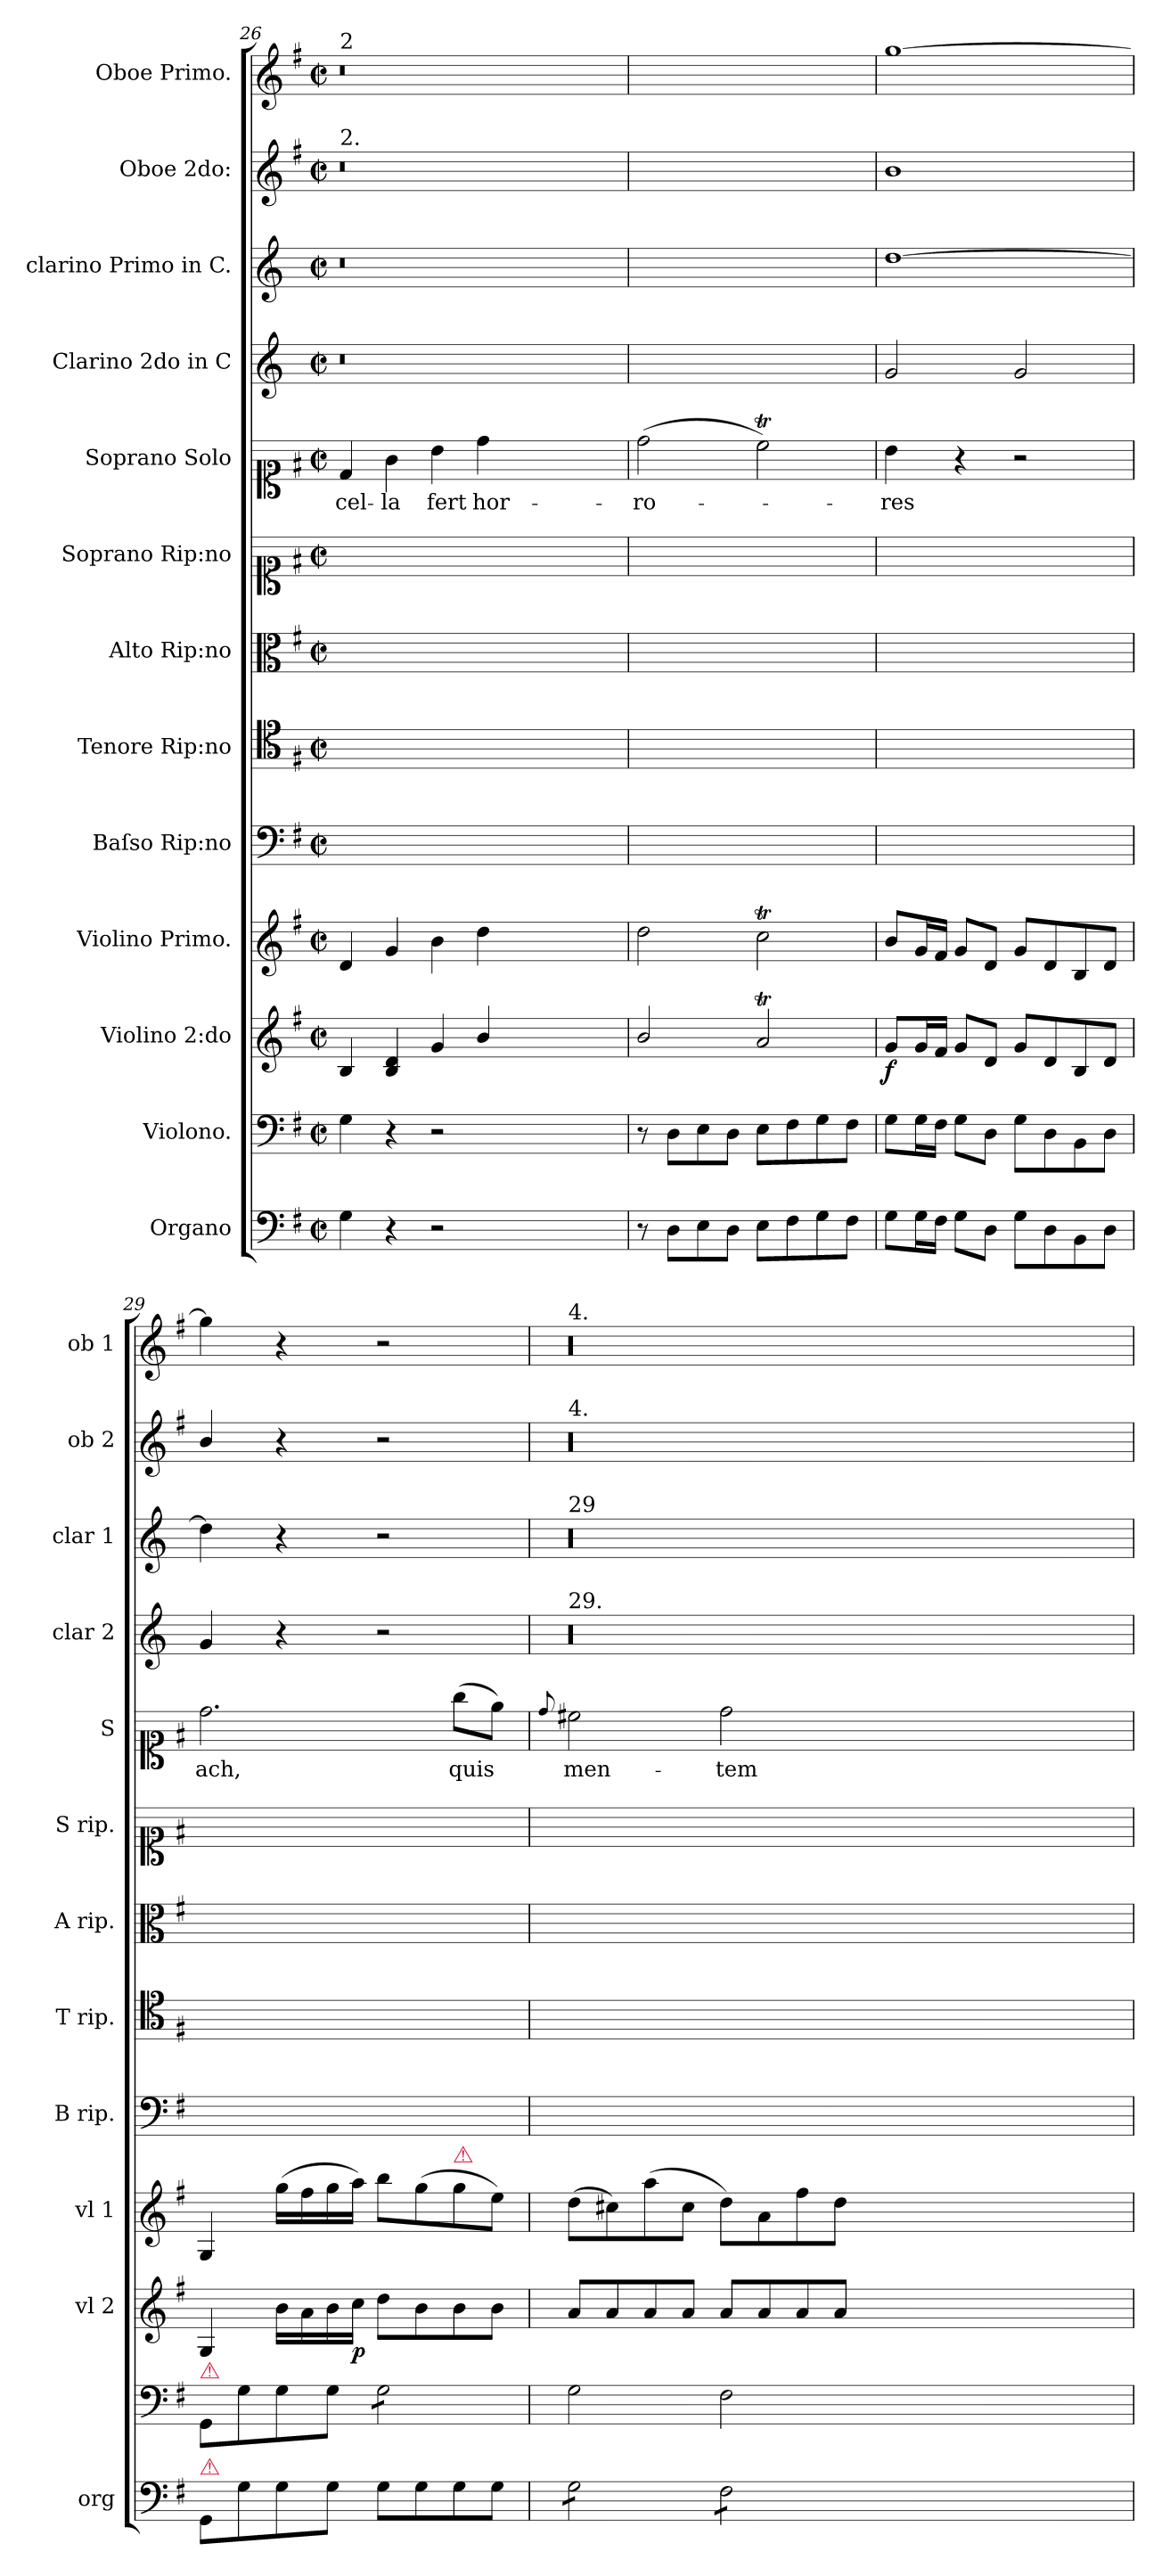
**kern	**kern	**kern	**dynam	**kern	**kern	**kern	**kern	**kern	**kern	**text	**kern	**kern	**kern	**kern
*part13	*part12	*part11	*part11	*part10	*part9	*part8	*part7	*part6	*part5	*part5	*part4	*part3	*part2	*part1
*staff13	*staff12	*staff11	*staff11	*staff10	*staff9	*staff8	*staff7	*staff6	*staff5	*staff5	*staff4	*staff3	*staff2	*staff1
*I"Organo	*I"Violono.	*I"Violino 2:do	*	*I"Violino Primo.	*I"Baſso Rip:no	*I"Tenore Rip:no	*I"Alto Rip:no	*I"Soprano Rip:no	*I"Soprano Solo	*	*I"Clarino 2do in C	*I"clarino Primo in C.	*I"Oboe 2do:	*I"Oboe Primo.
*I'org	*	*I'vl 2	*	*I'vl 1	*I'B rip.	*I'T rip.	*I'A rip.	*I'S rip.	*I'S	*	*I'clar 2	*I'clar 1	*I'ob 2	*I'ob 1
*clefF4	*clefF4	*clefG2	*	*clefG2	*clefF4	*clefC4	*clefC3	*clefC1	*clefC1	*	*clefG2	*clefG2	*clefG2	*clefG2
*k[f#]	*k[f#]	*k[f#]	*	*k[f#]	*k[f#]	*k[f#]	*k[f#]	*k[f#]	*k[f#]	*	*k[]	*k[]	*k[f#]	*k[f#]
*G:	*G:	*G:	*	*G:	*G:	*G:	*G:	*G:	*G:	*	*	*	*G:	*G:
*M2/2	*M2/2	*M2/2	*	*M2/2	*M2/2	*M2/2	*M2/2	*M2/2	*M2/2	*	*M2/2	*M2/2	*M2/2	*M2/2
*met(c|)	*met(c|)	*met(c|)	*	*met(c|)	*met(c|)	*met(c|)	*met(c|)	*met(c|)	*met(c|)	*	*met(c|)	*met(c|)	*met(c|)	*met(c|)
=26	=26	=26	=26	=26	=26	=26	=26	=26	=26	=26	=26	=26	=26	=26
!	!	!	!	!	!	!	!	!	!	!	!	!	!	!LO:TX:a:t=2
!	!	!	!	!	!	!	!	!	!	!	!	!	!LO:TX:a:t=2.	!
4G\	4G\	4B/	.	4d/	1ryy	1ryy	1ryy	1ryy	4d/	-cel-	0r	0r	0r	0r
4r	4r	4B/ 4d/	.	4g/	.	.	.	.	4g\	-la	.	.	.	.
2r	2r	4g/	.	4b\	.	.	.	.	4b\	fert	.	.	.	.
.	.	4b/	.	4dd\	.	.	.	.	4dd\	hor-	.	.	.	.
1ryy	1ryy	1ryy	.	1ryy	1ryy	1ryy	1ryy	1ryy	1ryy	.	.	.	.	.
=27	=27	=27	=27	=27	=27	=27	=27	=27	=27	=27	=27	=27	=27	=27
8r	8r	2b/	.	2dd\	1ryy	1ryy	1ryy	1ryy	(2dd\	-ro-	1ryy	1ryy	1ryy	1ryy
8D\L	8D\L	.	.	.	.	.	.	.	.	.	.	.	.	.
8E\	8E\	.	.	.	.	.	.	.	.	.	.	.	.	.
8D\J	8D\J	.	.	.	.	.	.	.	.	.	.	.	.	.
8E\L	8E\L	2aT/	.	2ccT\	.	.	.	.	2ccT\)	.	.	.	.	.
8F#\	8F#\	.	.	.	.	.	.	.	.	.	.	.	.	.
8G\	8G\	.	.	.	.	.	.	.	.	.	.	.	.	.
8F#\J	8F#\J	.	.	.	.	.	.	.	.	.	.	.	.	.
=28	=28	=28	=28	=28	=28	=28	=28	=28	=28	=28	=28	=28	=28	=28
8G\L	8G\L	8g/L	f	8b/L	1ryy	1ryy	1ryy	1ryy	4b\	-res	2g/	[1dd\	1b\	[1gg\
16G\L	16G\L	16g/L	.	16g/L	.	.	.	.	.	.	.	.	.	.
16F#\JJ	16F#\JJ	16f#/JJ	.	16f#/JJ	.	.	.	.	.	.	.	.	.	.
8G\L	8G\L	8g/L	.	8g/L	.	.	.	.	4r	.	.	.	.	.
8D\J	8D\J	8d/J	.	8d/J	.	.	.	.	.	.	.	.	.	.
8G\L	8G\L	8g/L	.	8g/L	.	.	.	.	2r	.	2g/	.	.	.
8D\	8D\	8d/	.	8d/	.	.	.	.	.	.	.	.	.	.
8BB\	8BB\	8B/	.	8B/	.	.	.	.	.	.	.	.	.	.
8D\J	8D\J	8d/J	.	8d/J	.	.	.	.	.	.	.	.	.	.
=29	=29	=29	=29	=29	=29	=29	=29	=29	=29	=29	=29	=29	=29	=29
!	!LO:TX:a:color=crimson:t=⚠	!	!	!	!	!	!	!	!	!	!	!	!	!
!LO:TX:a:color=crimson:t=⚠	!	!	!	!	!	!	!	!	!	!	!	!	!	!
8GG/L	8GG/L	4G/	.	4G/	1ryy	1ryy	1ryy	1ryy	2.dd\	ach,	4g/	4dd\]	4b/	4gg\]
8G\	8G\	.	.	.	.	.	.	.	.	.	.	.	.	.
8G\	8G\	16b\LL	.	(16gg\LL	.	.	.	.	.	.	4r	4r	4r	4r
.	.	16a\	.	16ff#\	.	.	.	.	.	.	.	.	.	.
8G\J	8G\J	16b\	.	16gg\	.	.	.	.	.	.	.	.	.	.
.	.	16cc\JJ	p	16aa\JJ)	.	.	.	.	.	.	.	.	.	.
*	*tremolo	*	*	*	*	*	*	*	*	*	*	*	*	*
8G\L	8G\L	8dd\L	.	8bb\L	.	.	.	.	.	.	2r	2r	2r	2r
8G\	8G\	8b\	.	(8gg\	.	.	.	.	.	.	.	.	.	.
!	!	!	!	!LO:TX:a:color=crimson:t=⚠	!	!	!	!	!	!	!	!	!	!
8G\	8G\	8b\	.	8gg\	.	.	.	.	(8gg\L	quis	.	.	.	.
8G\J	8G\J	8b\J	.	8ee\J)	.	.	.	.	8ee\J)	.	.	.	.	.
*	*Xtremolo	*	*	*	*	*	*	*	*	*	*	*	*	*
=30	=30	=30	=30	=30	=30	=30	=30	=30	=30	=30	=30	=30	=30	=30
.	.	.	.	.	.	.	.	.	8qqdd/	.	.	.	.	.
!	!	!	!	!	!	!	!	!	!	!	!	!	!	!LO:TX:a:t=4.
!	!	!	!	!	!	!	!	!	!	!	!	!	!LO:TX:a:t=4.	!
!	!	!	!	!	!	!	!	!	!	!	!	!LO:TX:a:t=29	!	!
!	!	!	!	!	!	!	!	!	!	!	!LO:TX:a:t=29.	!	!	!
*tremolo	*	*	*	*	*	*	*	*	*	*	*	*	*	*
8G\L	2G\	8a/L	.	(8dd\L	1ryy	1ryy	1ryy	1ryy	2cc#X\	men-	00r	00r	00r	00r
8G\	.	8a/	.	8cc#X\)	.	.	.	.	.	.	.	.	.	.
8G\	.	8a/	.	(8aa\	.	.	.	.	.	.	.	.	.	.
8G\J	.	8a/J	.	8cc#\J	.	.	.	.	.	.	.	.	.	.
8F#\L	2F#\	8a/L	.	8dd\L)	.	.	.	.	2dd\	-tem	.	.	.	.
8F#\	.	8a/	.	8a\	.	.	.	.	.	.	.	.	.	.
8F#\	.	8a/	.	8ff#\	.	.	.	.	.	.	.	.	.	.
8F#\J	.	8a/J	.	8dd\J	.	.	.	.	.	.	.	.	.	.
*Xtremolo	*	*	*	*	*	*	*	*	*	*	*	*	*	*
0.ryy	0.ryy	0.ryy	.	0.ryy	0.ryy	0.ryy	0.ryy	0.ryy	0.ryy	.	.	.	.	.
=	=	=	=	=	=	=	=	=	=	=	=	=	=	=
*-	*-	*-	*-	*-	*-	*-	*-	*-	*-	*-	*-	*-	*-	*-
